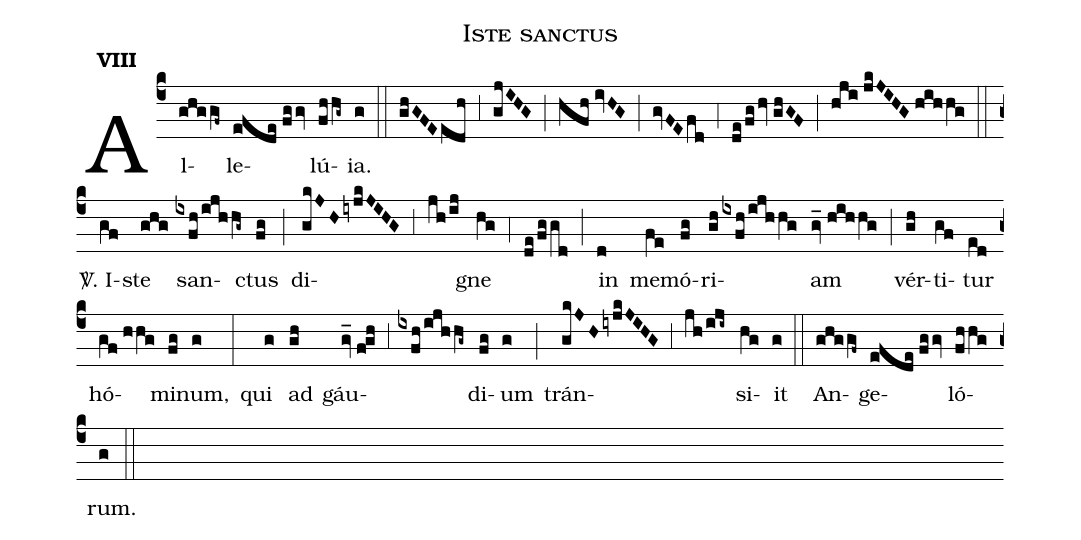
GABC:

name:Iste sanctus;
mode:VIII;
office-part:Alleluia;
%%
(c4) Al(ghggf~)le(efde//fggv)lú(fhhg~)ia.(g) (::) (ghGFE/edh) (,3) (gjIHG) (;) (hfh//ivHG) (;) (gvFE/fd) (,4) (de/fg/hv//ghGF) (;) (hji//jkJIHG//hihhg) (::) <sp>V/</sp>. I(gf)ste(ghg) san(ixfh/ijhhg~)ctus(fg) (;) di(gkJH/iyjkJIHG)(,3)(jh/ij)gne(hg) (,4) (de/fggd) (;) in(d) me(fe)mó(fg)ri(gh/ixfh/ijhhg)am(gv_//hihhg) (;) vér(gh)ti(gf)tur(ed) hó(gf//hhg)mi(fg)num,(g) (:) qui(g) ad(gh) gáu(gv_//f!gh)(,3)(ixfh/ijhhg~)di(fg)um(g) (;) trán(gkJH/iyjkJIHG)(,3)(jh/iji~)si(hg)it(g) (::) An(ghggf~)ge(efde//fggv)ló(fhhg)rum.(g) (::)
